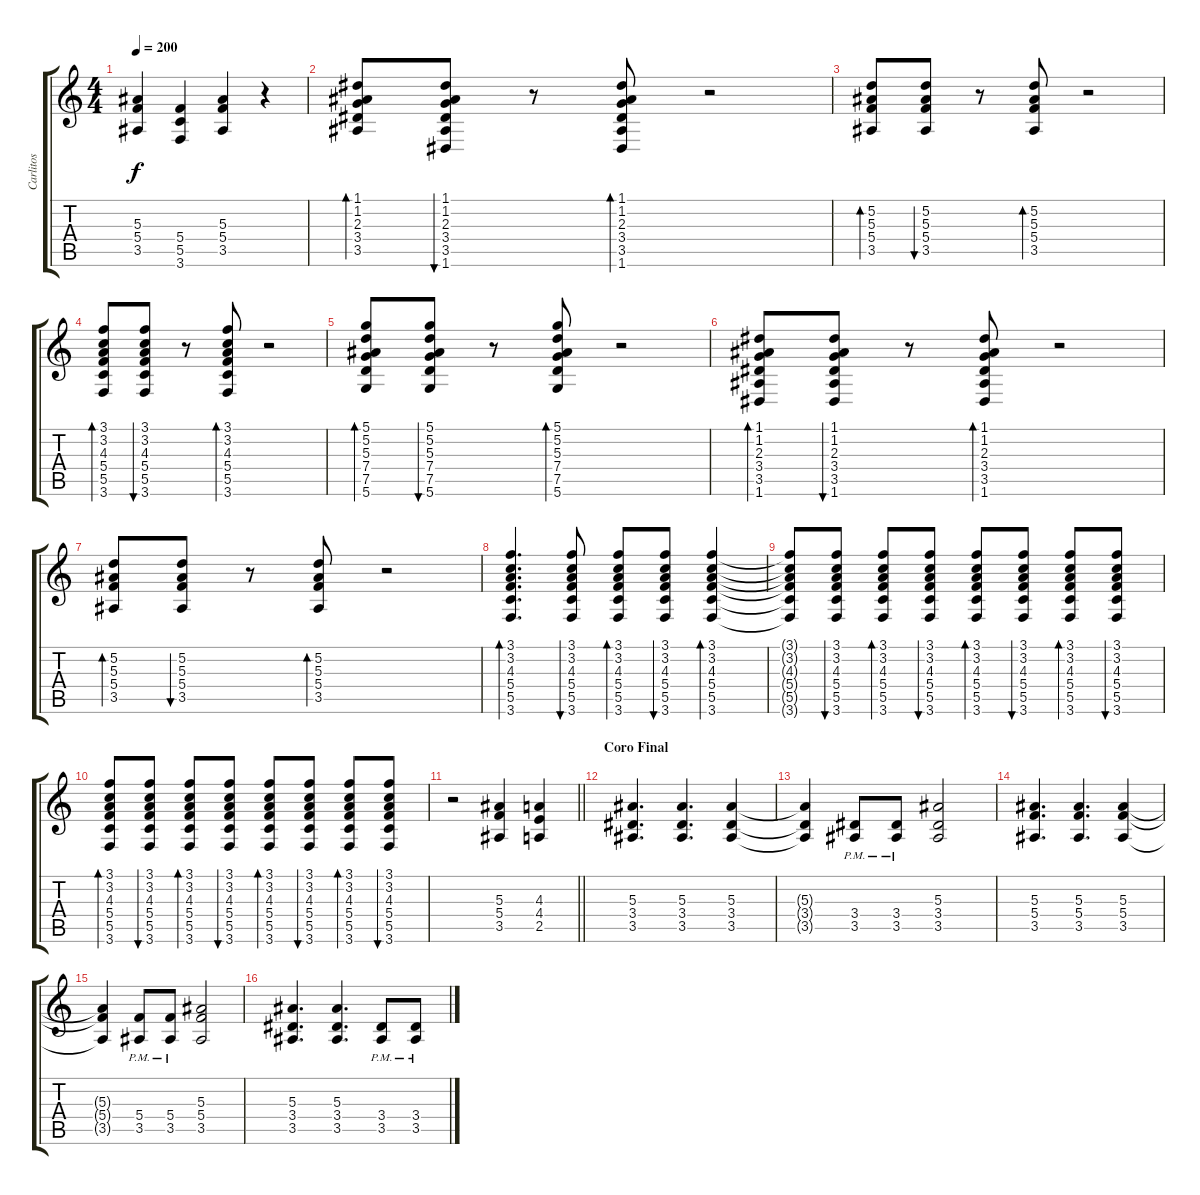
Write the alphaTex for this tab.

\track ("Carlitos" "Carlitos") {instrument distortionguitar}
\staff {score tabs}
\tuning (D4 A3 F3 C3 G2 D2) {hide}
\ts (4 4)
\tempo 200
\clef g2
\ks c
(5.3 5.4 3.5).4{dy f} (5.4 5.5 3.6).4 (5.3 5.4 3.5).4 r.4 |
(1.1 1.2 2.3 3.4 3.5).8{bd 60 instrument acousticguitarsteel} (1.1 1.2 2.3 3.4 3.5 1.6).8{bu 60} r.8 (1.1 1.2 2.3 3.4 3.5 1.6).8{bd 60} r.2 |
(5.2 5.3 5.4 3.5).8{bd 60} (5.2 5.3 5.4 3.5).8{bu 60} r.8 (5.2 5.3 5.4 3.5).8{bd 60} r.2 |
(3.1 3.2 4.3 5.4 5.5 3.6).8{bd 60} (3.1 3.2 4.3 5.4 5.5 3.6).8{bu 60} r.8 (3.1 3.2 4.3 5.4 5.5 3.6).8{bd 60} r.2 |
(5.1 5.2 5.3 7.4 7.5 5.6).8{bd 60} (5.1 5.2 5.3 7.4 7.5 5.6).8{bu 60} r.8 (5.1 5.2 5.3 7.4 7.5 5.6).8{bd 60} r.2 |
(1.1 1.2 2.3 3.4 3.5 1.6).8{bd 60} (1.1 1.2 2.3 3.4 3.5 1.6).8{bu 60} r.8 (1.1 1.2 2.3 3.4 3.5 1.6).8{bd 60} r.2 |
(5.2 5.3 5.4 3.5).8{bd 60} (5.2 5.3 5.4 3.5).8{bu 60} r.8 (5.2 5.3 5.4 3.5).8{bd 60} r.2 |
(3.1 3.2 4.3 5.4 5.5 3.6).4{d bd 60} (3.1 3.2 4.3 5.4 5.5 3.6).8{bu 60} (3.1 3.2 4.3 5.4 5.5 3.6).8{bd 60} (3.1 3.2 4.3 5.4 5.5 3.6).8{bu 60} (3.1 3.2 4.3 5.4 5.5 3.6).4{bd 60} |
(3.1{t} 3.2{t} 4.3{t} 5.4{t} 5.5{t} 3.6{t}).8 (3.1 3.2 4.3 5.4 5.5 3.6).8{bu 60} (3.1 3.2 4.3 5.4 5.5 3.6).8{bd 60} (3.1 3.2 4.3 5.4 5.5 3.6).8{bu 60} (3.1 3.2 4.3 5.4 5.5 3.6).8{bd 60} (3.1 3.2 4.3 5.4 5.5 3.6).8{bu 60} (3.1 3.2 4.3 5.4 5.5 3.6).8{bd 60} (3.1 3.2 4.3 5.4 5.5 3.6).8{bu 60} |
(3.1 3.2 4.3 5.4 5.5 3.6).8{bd 60} (3.1 3.2 4.3 5.4 5.5 3.6).8{bu 60} (3.1 3.2 4.3 5.4 5.5 3.6).8{bd 60} (3.1 3.2 4.3 5.4 5.5 3.6).8{bu 60} (3.1 3.2 4.3 5.4 5.5 3.6).8{bd 60} (3.1 3.2 4.3 5.4 5.5 3.6).8{bu 60} (3.1 3.2 4.3 5.4 5.5 3.6).8{bd 60} (3.1 3.2 4.3 5.4 5.5 3.6).8{bu 60} |
\barLineRight lightlight
r.2{instrument distortionguitar} (5.3 5.4 3.5).4 (4.3 4.4 2.5).4 |
\section ("" "Coro Final")
(5.3 3.4 3.5).4{d} (5.3 3.4 3.5).4{d} (5.3 3.4 3.5).4 |
(5.3{t} 3.4{t} 3.5{t}).4 (3.4{pm} 3.5{pm}).8 (3.4{pm} 3.5{pm}).8 (5.3 3.4 3.5).2 |
(5.3 5.4 3.5).4{d} (5.3 5.4 3.5).4{d} (5.3 5.4 3.5).4 |
(5.3{t} 5.4{t} 3.5{t}).4 (5.4{pm} 3.5{pm}).8 (5.4{pm} 3.5{pm}).8 (5.3 5.4 3.5).2 |
(5.3 3.4 3.5).4{d} (5.3 3.4 3.5).4{d} (3.4{pm} 3.5{pm}).8 (3.4{pm} 3.5{pm}).8
